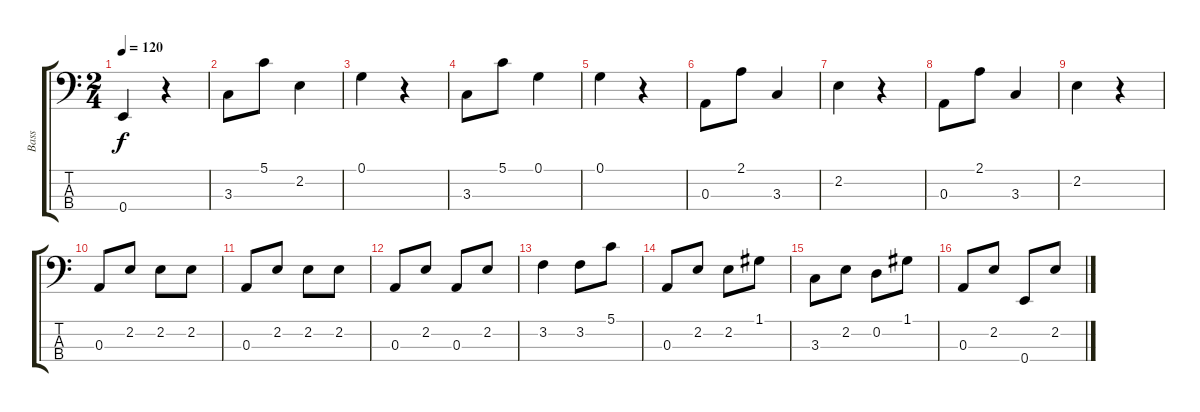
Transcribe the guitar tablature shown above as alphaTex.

\track ("Bass" "Bass") {instrument electricbasspick}
\staff {score tabs}
\tuning (G2 D2 A1 E1) {hide}
\ts (2 4)
\tempo 120
\clef f4
\ks c
0.4.4{dy f} r.4 |
3.3.8 5.1.8 2.2.4 |
0.1.4 r.4 |
3.3.8 5.1.8 0.1.4 |
0.1.4 r.4 |
0.3.8 2.1.8 3.3.4 |
2.2.4 r.4 |
0.3.8 2.1.8 3.3.4 |
2.2.4 r.4 |
0.3.8 2.2.8 2.2.8 2.2.8 |
0.3.8 2.2.8 2.2.8 2.2.8 |
0.3.8 2.2.8 0.3.8 2.2.8 |
3.2.4 3.2.8 5.1.8 |
0.3.8 2.2.8 2.2.8 1.1.8 |
3.3.8 2.2.8 0.2.8 1.1.8 |
0.3.8 2.2.8 0.4.8 2.2.8
